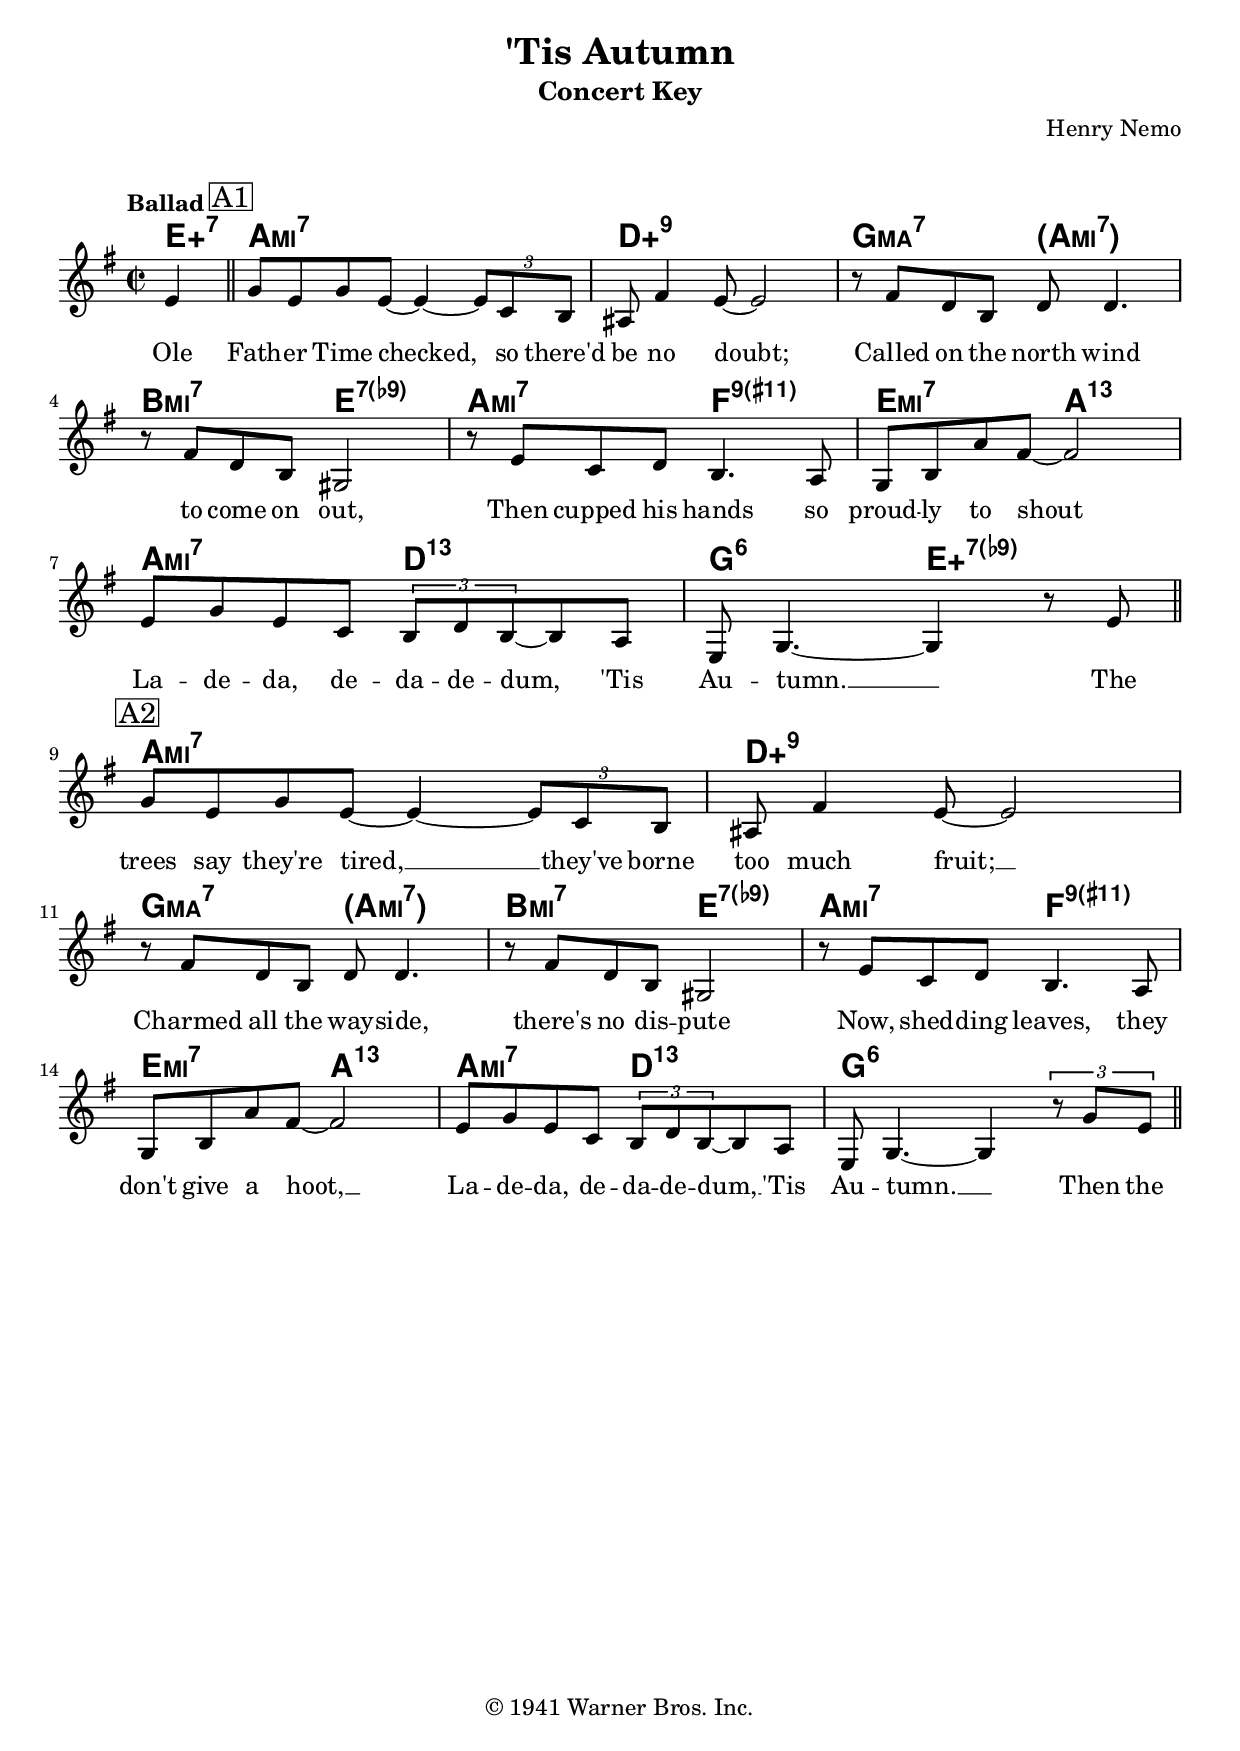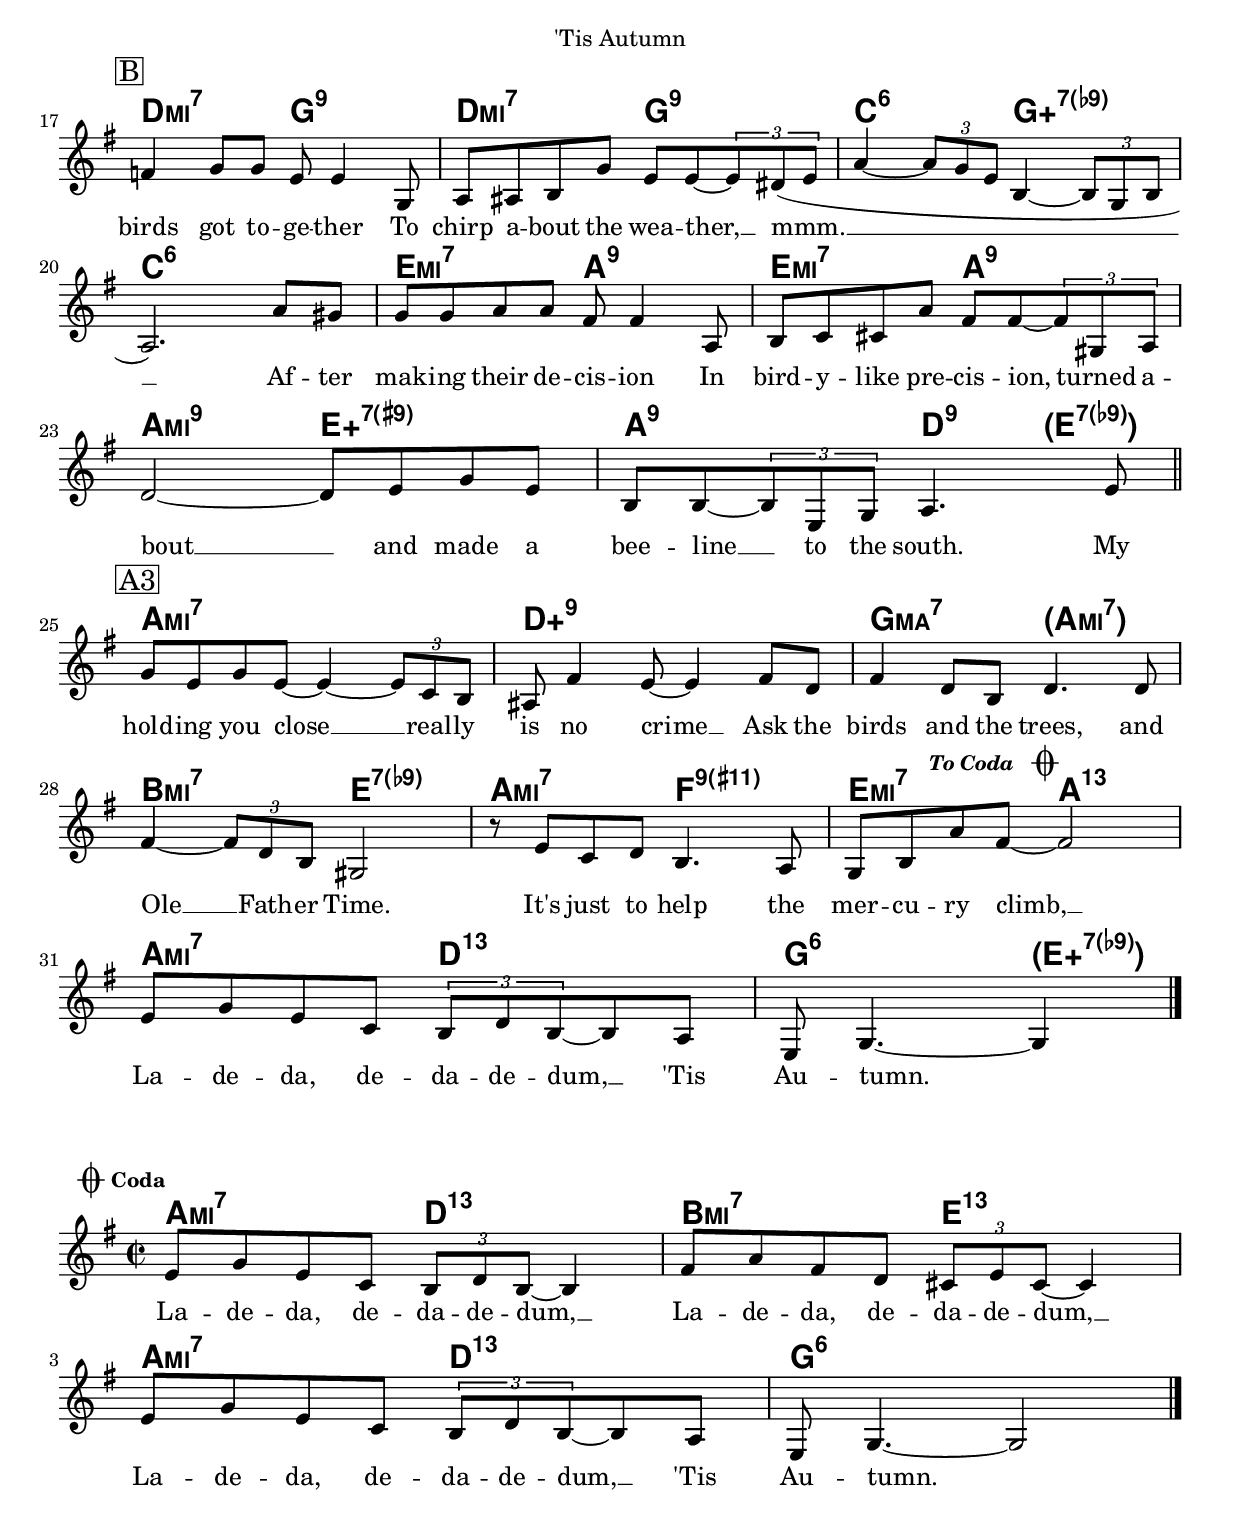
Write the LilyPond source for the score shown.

\version "2.24.0"

\include "english.ly"

instrument = "Concert Key"
whatKey = g,
whatClef = "treble"

%% -*- Mode: LilyPond -*-

\include "lead-sheets.ily"

verseLyrics = \lyricmode {
  You tell me I'm act -- ing sil -- ly,
  I'm not sil -- ly, just chil -- ly, mm. __
  You say I'm prov -- ing my -- self a goof, __
  For what I say or do __ I've the ab -- so -- lute proof: __
}

verseChords = \chordmode {
  f2:m11 bf2:13 ef2:6.9
  \set chordNameFunction = #begin-end-parenthesis-ignatzek-chord-names
  c2:aug7.9+
  \unset chordNameFunction
  f2:m9 bf2:13.9-
  ef1:6.9 a2:m11 d2:13 g2:maj7 e2:m7 a1:m7 d2:sus9 d2:aug7 g1:m7 c2:13 c4:aug9
}

verseMelody = \relative f' {
  \time 2/2
  \key ef \major
  \clef \whatClef
  \tempo "Medium Ballad or Freely"

  \mark \markup{ "Verse" }
  
  r8 bf8 bf8 bf8 bf8 bf4 g8 | c,8 c4. r8 ef'4 c8 |
  g8 g4 c,8 g'8 g4 d8( | c1) |
  r8 d'8 d8 d8 d8 d8 \tuplet 3/2 { e8 e8 e8 } | b2~ b8 d,8 e8 g8 |
  c8 c8 c2.~ | c4 d8 d8 d8 d8 d4 | d1~ |
  \partial 2. d2.

  \bar "||"
}

refrainLyrics = \lyricmode {
  Ole Fath -- er Time checked, so there'd be no doubt;
  Called on the north wind to come on out,
  Then cupped his hands so proud -- ly to shout
  La -- de -- da, de -- da -- de -- dum, 'Tis Au -- tumn. __
  The trees say they're tired, __ they've borne too much fruit; __
  Charmed all the way -- side, there's no dis -- pute
  Now, shed -- ding leaves, they don't give a hoot, __
  La -- de -- da, de -- da -- de -- dum, __ 'Tis Au -- tumn. __
  Then the birds got to -- ge -- ther
  To chirp a -- bout the wea -- ther, __ mmm. __
  Af -- ter mak -- ing their de -- cis -- ion
  In bird -- y -- like pre -- cis -- ion,
  turned a -- bout __ and made a bee -- line __ to the south.
  My hold -- ing you close __ real -- ly is no crime __
  Ask the birds and the trees, and Ole __ Fath -- er Time.
  It's just to help the mer -- cu -- ry climb, __
  La -- de -- da, de -- da -- de -- dum, __ 'Tis Au -- tumn.
}

refrainChords = \chordmode {
  c4:aug7
  
  f1:m7 bf1:aug9 ef2:maj7
  \set chordNameFunction = #begin-end-parenthesis-ignatzek-chord-names
  f2:m7
  \unset chordNameFunction
  g2:m7 c2:7.9- f2:m7 df2:9.11+ c2:m7 f2:13
  f2:m7 bf2:13 ef2:6 c2:aug7.9-

  f1:m7 bf1:aug9 ef2:maj7
  \set chordNameFunction = #begin-end-parenthesis-ignatzek-chord-names
  f2:m7
  \unset chordNameFunction
  g2:m7 c2:7.9- f2:m7 df2:9.11+ c2:m7 f2:13
  f2:m7 bf2:13 ef1:6
  
  bf2:m7 ef2:9 bf2:m7 ef2:9 af2:6 ef2:aug7.9- af1:6
  c2:m7 f2:9 c2:m7 f2:9 f2:m9 c2:aug7.9+ f2:9 bf4:9
  \set chordNameFunction = #begin-end-parenthesis-ignatzek-chord-names
  c4:7.9-
  \unset chordNameFunction

  f1:m7 bf1:aug9 ef2:maj7
  \set chordNameFunction = #begin-end-parenthesis-ignatzek-chord-names
  f2:m7
  \unset chordNameFunction
  g2:m7 c2:7.9- f2:m7 df2:9.11+ c2:m7 f2:13
  f2:m7 bf2:13 ef2:6
  \set chordNameFunction = #begin-end-parenthesis-ignatzek-chord-names
  c4:aug7.9-
  \unset chordNameFunction
}

refrainMelody = \relative f'' {
  \time 2/2
  \key ef \major
  \clef \whatClef
  \tempo "Ballad"
  
  \partial 4 c4 |
  \bar "||"

  \mark \markup{ \box "A1" }
  
  ef8 c8 ef8 c8~ c4~ \tuplet 3/2 { c8 af8 g8 } | fs8 d'4 c8~ c2 |
  r8 d8 bf8 g8 bf8 bf4. | r8 d8 bf8 g8 e2 |
  r8 c'8 af8 bf8 g4. f8 | ef8 g8 f'8 d8~ d2 |
  c8 ef8 c8 af8 \tuplet 3/2 { g8 bf8 g8~ } g8 f8 | c8 ef4.~ ef4 r8 c'8 |
  
  
  \bar "||"
  \break

  \mark \markup{ \box "A2" }

  ef8 c8 ef8 c8~ c4~ \tuplet 3/2 { c8 af8 g8 } | fs8 d'4 c8~ c2 |
  r8 d8 bf8 g8 bf8 bf4. | r8 d8 bf8 g8 e2 |
  r8 c'8 af8 bf8 g4. f8 | ef8 g8 f'8 d8~ d2 |
  c8 ef8 c8 af8 \tuplet 3/2 { g8 bf8 g8~ } g8 f8 | c8 ef4.~ ef4 \tuplet 3/2 { r8 ef'8 c8 } |

  \bar "||"
  \pageBreak

  \mark \markup{ \box "B" }
  
  df4 ef8 ef8 c8 c4 ef,8 | f8 fs8 g8 ef'8 c8 c8~ \tuplet 3/2 { c8 b8( c8 } |
  f4~ \tuplet 3/2 { f8 ef8 c8 } g4~ \tuplet 3/2 { g8 ef8 g8 } |
  f2.) f'8 e8 | ef8 ef8 f8 f8 d8 d4 f,8 | g8 af8 a8 f'8 d8 d8~ \tuplet 3/2 { d8 e,8 f8 } |
  bf2~ bf8 c8 ef8 c8 | g8 g8~ \tuplet 3/2 { g8 c,8 ef8 } f4. c'8 |
  
  \bar "||"
  \break

  \mark \markup{ \box "A3" }

  ef8 c8 ef8 c8~ c4~ \tuplet 3/2 { c8 af8 g8 } | fs8 d'4 c8~ c4 d8 bf8 |
  d4 bf8 g8 bf4. bf8 |
  \break
  d4~ \tuplet 3/2 { d8 bf8 g8 } e2 |
  r8 c'8 af8 bf8 g4. f8 | ef8 g8 f'8 d8~ \textToCoda d2 |
  \break
  c8 ef8 c8 af8 \tuplet 3/2 { g8 bf8 g8~ } g8 f8 |
  \partial 2. c8 ef4.~ ef4 |

  \bar "|."
}

codaLyrics = \lyricmode {
  La -- de -- da, de -- da -- de -- dum, __ 
  La -- de -- da, de -- da -- de -- dum, __ 
  La -- de -- da, de -- da -- de -- dum, __ 
  'Tis Au -- tumn.
  
}

codaChords = \chordmode {
  f2:m7 bf2:13
  g2:m7 c2:13
  f2:m7 bf2:13
  ef1:6
}

codaMelody = \relative f'' {
  \time 2/2
  \key ef \major
  \clef \whatClef

  \textCoda

  c8 ef8 c8 af8 \tuplet 3/2 { g8 bf8 g8~ } g4 |
  d'8 f8 d8 bf8 \tuplet 3/2 { a8 c8 a8~ } a4 |
  \break
  c8 ef8 c8 af8 \tuplet 3/2 { g8 bf8 g8~ } g8 f8 |
  c8 ef4.~ ef2 |

  \bar "|."
}

\include "paper.ily"

\header {
  title = "'Tis Autumn"
  subtitle = \instrument
  composer = "Henry Nemo"
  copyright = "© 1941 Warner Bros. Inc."
}

\markup {
  % Leave a gap after the header
  \vspace #1
}

%{
\score {
  <<
    { \context ChordNames 
      {
      \override ChordName.font-size = #+3
      \override ChordName.font-series = #'bold
      \set chordChanges = ##f
     \transpose ef \whatKey {
       \verseChords
	}
      }
      }
    \new Staff {
      \context Voice = "voiceMelody" { 
	\noDoubleAccidentalMusic \transpose ef \whatKey {
	  \verseMelody
	  }
	}
    }
    \new Lyrics \lyricsto "voiceMelody"
    {
      \verseLyrics
    }
  >>
  \layout { }
}

\markup { \vspace #4 }

%}

\score {
  <<
    { \context ChordNames 
      {
      \override ChordName.font-size = #+3
      \override ChordName.font-series = #'bold
      \set chordChanges = ##f
     \transpose ef \whatKey {
       \refrainChords
	}
      }
      }
    \new Staff {
      \context Voice = "voiceMelody" { 
	\noDoubleAccidentalMusic \transpose ef \whatKey {
	  \refrainMelody
	  }
	}
    }
    \new Lyrics \lyricsto "voiceMelody"
    {
      \refrainLyrics
    }
  >>
  \layout { }
}

\markup { \vspace #2 }

\score {
  <<
    { \context ChordNames 
      {
      \override ChordName.font-size = #+3
      \override ChordName.font-series = #'bold
      \set chordChanges = ##f
     \transpose ef \whatKey {
       \codaChords
	}
      }
      }
    \new Staff {
      \context Voice = "voiceMelody" { 
	\noDoubleAccidentalMusic \transpose ef \whatKey {
	  \codaMelody
	  }
	}
    }
    \new Lyrics \lyricsto "voiceMelody"
    {
      \codaLyrics
    }
  >>
  \layout { }
}

